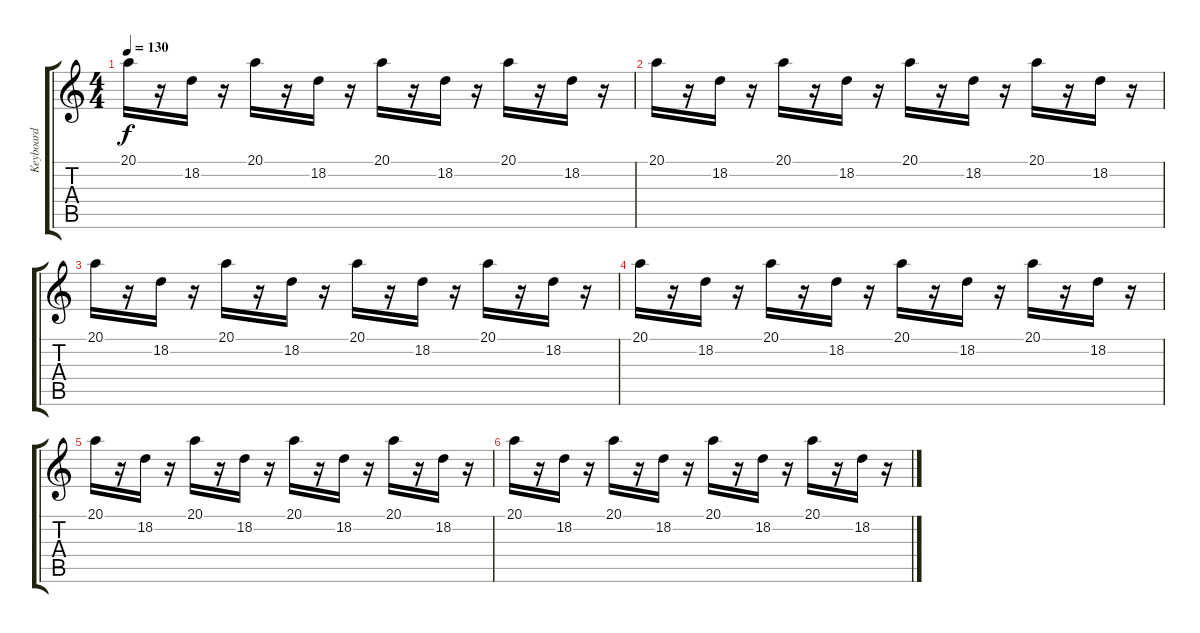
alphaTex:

\track ("Keyboard" "Keyboard") {instrument stringensemble1}
\staff {score tabs}
\tuning (Db4 Ab3 E3 B2 Gb2 Db2) {hide}
\ts (4 4)
\tempo 130
\clef g2
\ks c
20.1.16{dy f} r.16 18.2.16 r.16 20.1.16 r.16 18.2.16 r.16 20.1.16 r.16 18.2.16 r.16 20.1.16 r.16 18.2.16 r.16 |
20.1.16 r.16 18.2.16 r.16 20.1.16 r.16 18.2.16 r.16 20.1.16 r.16 18.2.16 r.16 20.1.16 r.16 18.2.16 r.16 |
20.1.16 r.16 18.2.16 r.16 20.1.16 r.16 18.2.16 r.16 20.1.16 r.16 18.2.16 r.16 20.1.16 r.16 18.2.16 r.16 |
20.1.16 r.16 18.2.16 r.16 20.1.16 r.16 18.2.16 r.16 20.1.16 r.16 18.2.16 r.16 20.1.16 r.16 18.2.16 r.16 |
20.1.16 r.16 18.2.16 r.16 20.1.16 r.16 18.2.16 r.16 20.1.16 r.16 18.2.16 r.16 20.1.16 r.16 18.2.16 r.16 |
20.1.16 r.16 18.2.16 r.16 20.1.16 r.16 18.2.16 r.16 20.1.16 r.16 18.2.16 r.16 20.1.16 r.16 18.2.16 r.16
